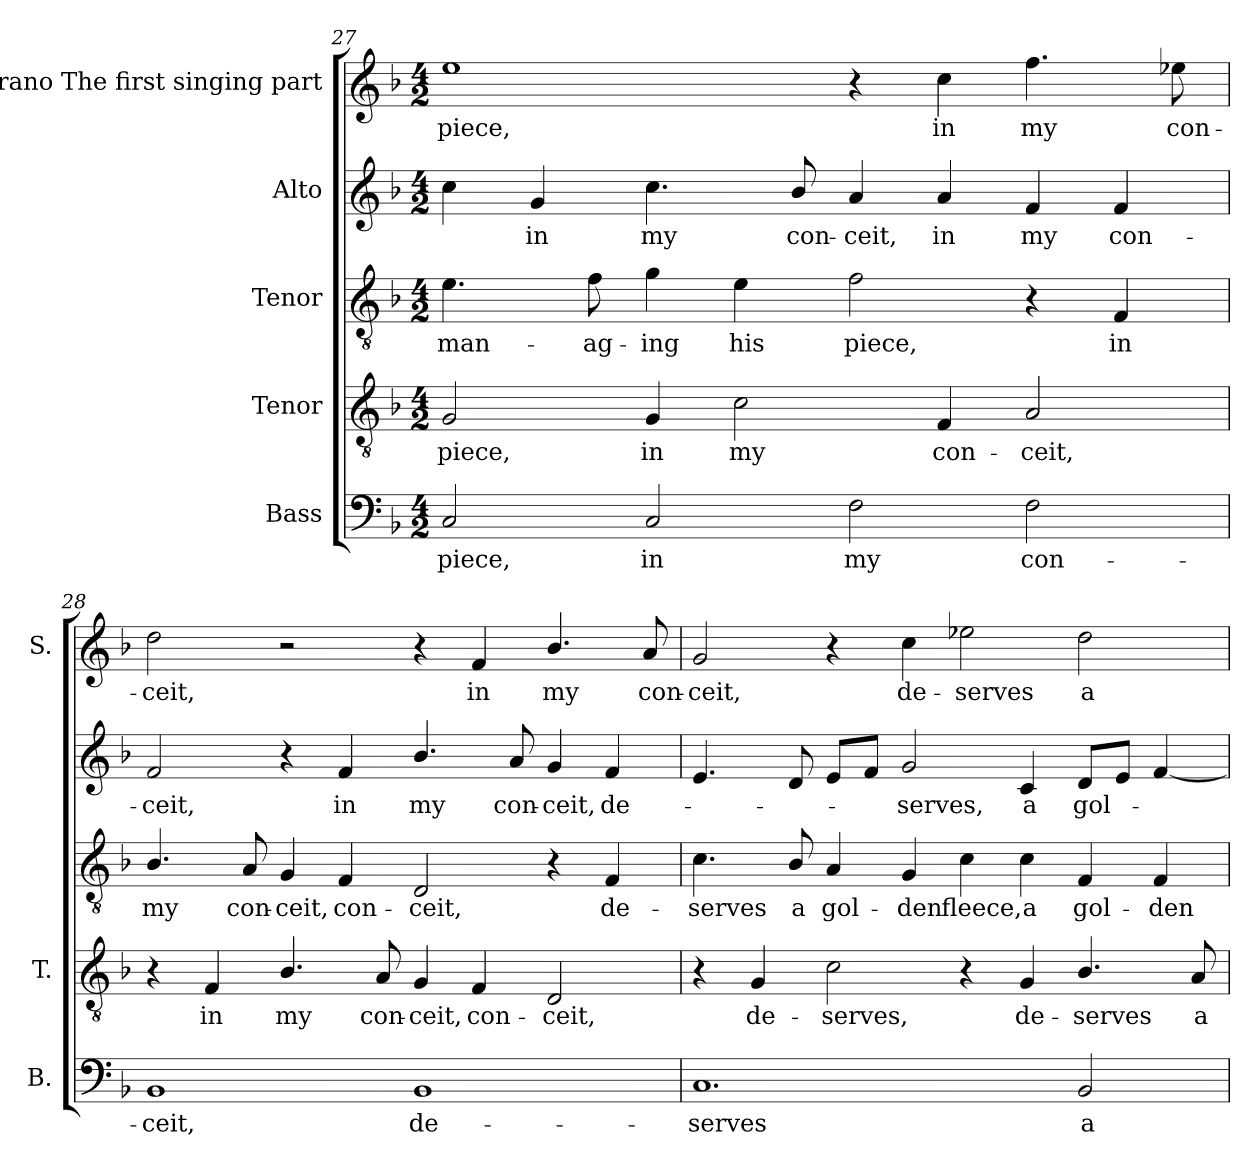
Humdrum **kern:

**kern	**text	**kern	**text	**kern	**text	**kern	**text	**kern	**text
*part5	*part5	*part4	*part4	*part3	*part3	*part2	*part2	*part1	*part1
*staff5	*staff5	*staff4	*staff4	*staff3	*staff3	*staff2	*staff2	*staff1	*staff1
*I"Bass	*	*I"Tenor	*	*I"Tenor	*	*I"Alto	*	*I"Soprano The first singing part	*
*I'B.	*	*I'T.	*	*	*	*	*	*I'S.	*
!!LO:PB:g=z
*clefF4	*	*clefGv2	*	*clefGv2	*	*clefG2	*	*clefG2	*
*	*	*ITrd7c12	*	*ITrd7c12	*	*ITrd7c12	*	*	*
*k[b-]	*	*k[b-]	*	*k[b-]	*	*k[b-]	*	*k[b-]	*
*F:	*	*F:	*	*F:	*	*F:	*	*F:	*
*M4/2	*	*M4/2	*	*M4/2	*	*M4/2	*	*M4/2	*
=27	=27	=27	=27	=27	=27	=27	=27	=27	=27
!	!LO:LY:b:color=#000000	!	!	!	!	!	!	!	!
!	!	!	!LO:LY:b:color=#000000	!	!	!	!	!	!
!	!	!	!	!	!LO:LY:b:color=#000000	!	!	!	!
!	!	!	!	!	!	!	!	!	!LO:LY:b:color=#000000
2Ci/	piece,	2GGi/	piece,	4.Ei\	man-	4ci\	.	1eei	piece,
!	!	!	!	!	!	!	!LO:LY:b:color=#000000	!	!
.	.	.	.	.	.	4Gi/	in	.	.
!	!	!	!	!	!LO:LY:b:color=#000000	!	!	!	!
.	.	.	.	8Fi\	-ag-	.	.	.	.
!	!LO:LY:b:color=#000000	!	!	!	!	!	!	!	!
!	!	!	!LO:LY:b:color=#000000	!	!	!	!	!	!
!	!	!	!	!	!LO:LY:b:color=#000000	!	!	!	!
!	!	!	!	!	!	!	!LO:LY:b:color=#000000	!	!
2Ci/	in	4GGi/	in	4Gi\	-ing	4.ci\	my	.	.
!	!	!	!LO:LY:b:color=#000000	!	!	!	!	!	!
!	!	!	!	!	!LO:LY:b:color=#000000	!	!	!	!
.	.	2Ci\	my	4Ei\	his	.	.	.	.
!	!	!	!	!	!	!	!LO:LY:b:color=#000000	!	!
.	.	.	.	.	.	8B-i/	con-	.	.
!	!LO:LY:b:color=#000000	!	!	!	!	!	!	!	!
!	!	!	!	!	!LO:LY:b:color=#000000	!	!	!	!
!	!	!	!	!	!	!	!LO:LY:b:color=#000000	!	!
2Fi\	my	.	.	2Fi\	piece,	4Ai/	-ceit,	4r	.
!	!	!	!LO:LY:b:color=#000000	!	!	!	!	!	!
!	!	!	!	!	!	!	!LO:LY:b:color=#000000	!	!
!	!	!	!	!	!	!	!	!	!LO:LY:b:color=#000000
.	.	4FFi/	con-	.	.	4Ai/	in	4cci\	in
!	!LO:LY:b:color=#000000	!	!	!	!	!	!	!	!
!	!	!	!LO:LY:b:color=#000000	!	!	!	!	!	!
!	!	!	!	!	!	!	!LO:LY:b:color=#000000	!	!
!	!	!	!	!	!	!	!	!	!LO:LY:b:color=#000000
2Fi\	con-	2AAi/	-ceit,	4r	.	4Fi/	my	4.ffi\	my
!	!	!	!	!	!LO:LY:b:color=#000000	!	!	!	!
!	!	!	!	!	!	!	!LO:LY:b:color=#000000	!	!
.	.	.	.	4FFi/	in	4Fi/	con-	.	.
!	!	!	!	!	!	!	!	!	!LO:LY:b:color=#000000
.	.	.	.	.	.	.	.	8ee-Xi\	con-
=28	=28	=28	=28	=28	=28	=28	=28	=28	=28
!	!LO:LY:b:color=#000000	!	!	!	!	!	!	!	!
!	!	!	!	!	!LO:LY:b:color=#000000	!	!	!	!
!	!	!	!	!	!	!	!LO:LY:b:color=#000000	!	!
!	!	!	!	!	!	!	!	!	!LO:LY:b:color=#000000
1BB-i	-ceit,	4r	.	4.BB-i/	my	2Fi/	-ceit,	2ddi\	-ceit,
!	!	!	!LO:LY:b:color=#000000	!	!	!	!	!	!
.	.	4FFi/	in	.	.	.	.	.	.
!	!	!	!	!	!LO:LY:b:color=#000000	!	!	!	!
.	.	.	.	8AAi/	con-	.	.	.	.
!	!	!	!LO:LY:b:color=#000000	!	!	!	!	!	!
!	!	!	!	!	!LO:LY:b:color=#000000	!	!	!	!
.	.	4.BB-i/	my	4GGi/	-ceit,	4r	.	2r	.
!	!	!	!	!	!LO:LY:b:color=#000000	!	!	!	!
!	!	!	!	!	!	!	!LO:LY:b:color=#000000	!	!
.	.	.	.	4FFi/	con-	4Fi/	in	.	.
!	!	!	!LO:LY:b:color=#000000	!	!	!	!	!	!
.	.	8AAi/	con-	.	.	.	.	.	.
!	!LO:LY:b:color=#000000	!	!	!	!	!	!	!	!
!	!	!	!LO:LY:b:color=#000000	!	!	!	!	!	!
!	!	!	!	!	!LO:LY:b:color=#000000	!	!	!	!
!	!	!	!	!	!	!	!LO:LY:b:color=#000000	!	!
1BB-i	de-	4GGi/	-ceit,	2DDi/	-ceit,	4.B-i/	my	4r	.
!	!	!	!LO:LY:b:color=#000000	!	!	!	!	!	!
!	!	!	!	!	!	!	!	!	!LO:LY:b:color=#000000
.	.	4FFi/	con-	.	.	.	.	4fi/	in
!	!	!	!	!	!	!	!LO:LY:b:color=#000000	!	!
.	.	.	.	.	.	8Ai/	con-	.	.
!	!	!	!LO:LY:b:color=#000000	!	!	!	!	!	!
!	!	!	!	!	!	!	!LO:LY:b:color=#000000	!	!
!	!	!	!	!	!	!	!	!	!LO:LY:b:color=#000000
.	.	2DDi/	-ceit,	4r	.	4Gi/	-ceit,	4.b-i/	my
!	!	!	!	!	!LO:LY:b:color=#000000	!	!	!	!
!	!	!	!	!	!	!	!LO:LY:b:color=#000000	!	!
.	.	.	.	4FFi/	de-	4Fi/	de-	.	.
!	!	!	!	!	!	!	!	!	!LO:LY:b:color=#000000
.	.	.	.	.	.	.	.	8ai/	con-
=29	=29	=29	=29	=29	=29	=29	=29	=29	=29
!	!LO:LY:b:color=#000000	!	!	!	!	!	!	!	!
!	!	!	!	!	!LO:LY:b:color=#000000	!	!	!	!
!	!	!	!	!	!	!	!	!	!LO:LY:b:color=#000000
1.Ci	-serves	4r	.	4.Ci\	-serves	4.Ei/	.	2gi/	-ceit,
!	!	!	!LO:LY:b:color=#000000	!	!	!	!	!	!
.	.	4GGi/	de-	.	.	.	.	.	.
!	!	!	!	!	!LO:LY:b:color=#000000	!	!	!	!
.	.	.	.	8BB-i/	a	8Di/	.	.	.
!	!	!	!LO:LY:b:color=#000000	!	!	!	!	!	!
!	!	!	!	!	!LO:LY:b:color=#000000	!	!	!	!
.	.	2Ci\	-serves,	4AAi/	gol-	8Ei/L	.	4r	.
.	.	.	.	.	.	8Fi/J	.	.	.
!	!	!	!	!	!LO:LY:b:color=#000000	!	!	!	!
!	!	!	!	!	!	!	!LO:LY:b:color=#000000	!	!
!	!	!	!	!	!	!	!	!	!LO:LY:b:color=#000000
.	.	.	.	4GGi/	-den	2Gi/	-serves,	4cci\	de-
!	!	!	!	!	!LO:LY:b:color=#000000	!	!	!	!
!	!	!	!	!	!	!	!	!	!LO:LY:b:color=#000000
.	.	4r	.	4Ci\	fleece,	.	.	2ee-Xi\	-serves
!	!	!	!LO:LY:b:color=#000000	!	!	!	!	!	!
!	!	!	!	!	!LO:LY:b:color=#000000	!	!	!	!
!	!	!	!	!	!	!	!LO:LY:b:color=#000000	!	!
.	.	4GGi/	de-	4Ci\	a	4Ci/	a	.	.
!	!LO:LY:b:color=#000000	!	!	!	!	!	!	!	!
!	!	!	!LO:LY:b:color=#000000	!	!	!	!	!	!
!	!	!	!	!	!LO:LY:b:color=#000000	!	!	!	!
!	!	!	!	!	!	!	!LO:LY:b:color=#000000	!	!
!	!	!	!	!	!	!	!	!	!LO:LY:b:color=#000000
2BB-i/	a	4.BB-i/	-serves	4FFi/	gol-	8Di/L	gol-	2ddi\	a
.	.	.	.	.	.	8Ei/J	.	.	.
!	!	!	!	!	!LO:LY:b:color=#000000	!	!	!	!
.	.	.	.	4FFi/	-den	[4Fi/	.	.	.
!	!	!	!LO:LY:b:color=#000000	!	!	!	!	!	!
.	.	8AAi/	a	.	.	.	.	.	.
=	=	=	=	=	=	=	=	=	=
*-	*-	*-	*-	*-	*-	*-	*-	*-	*-
